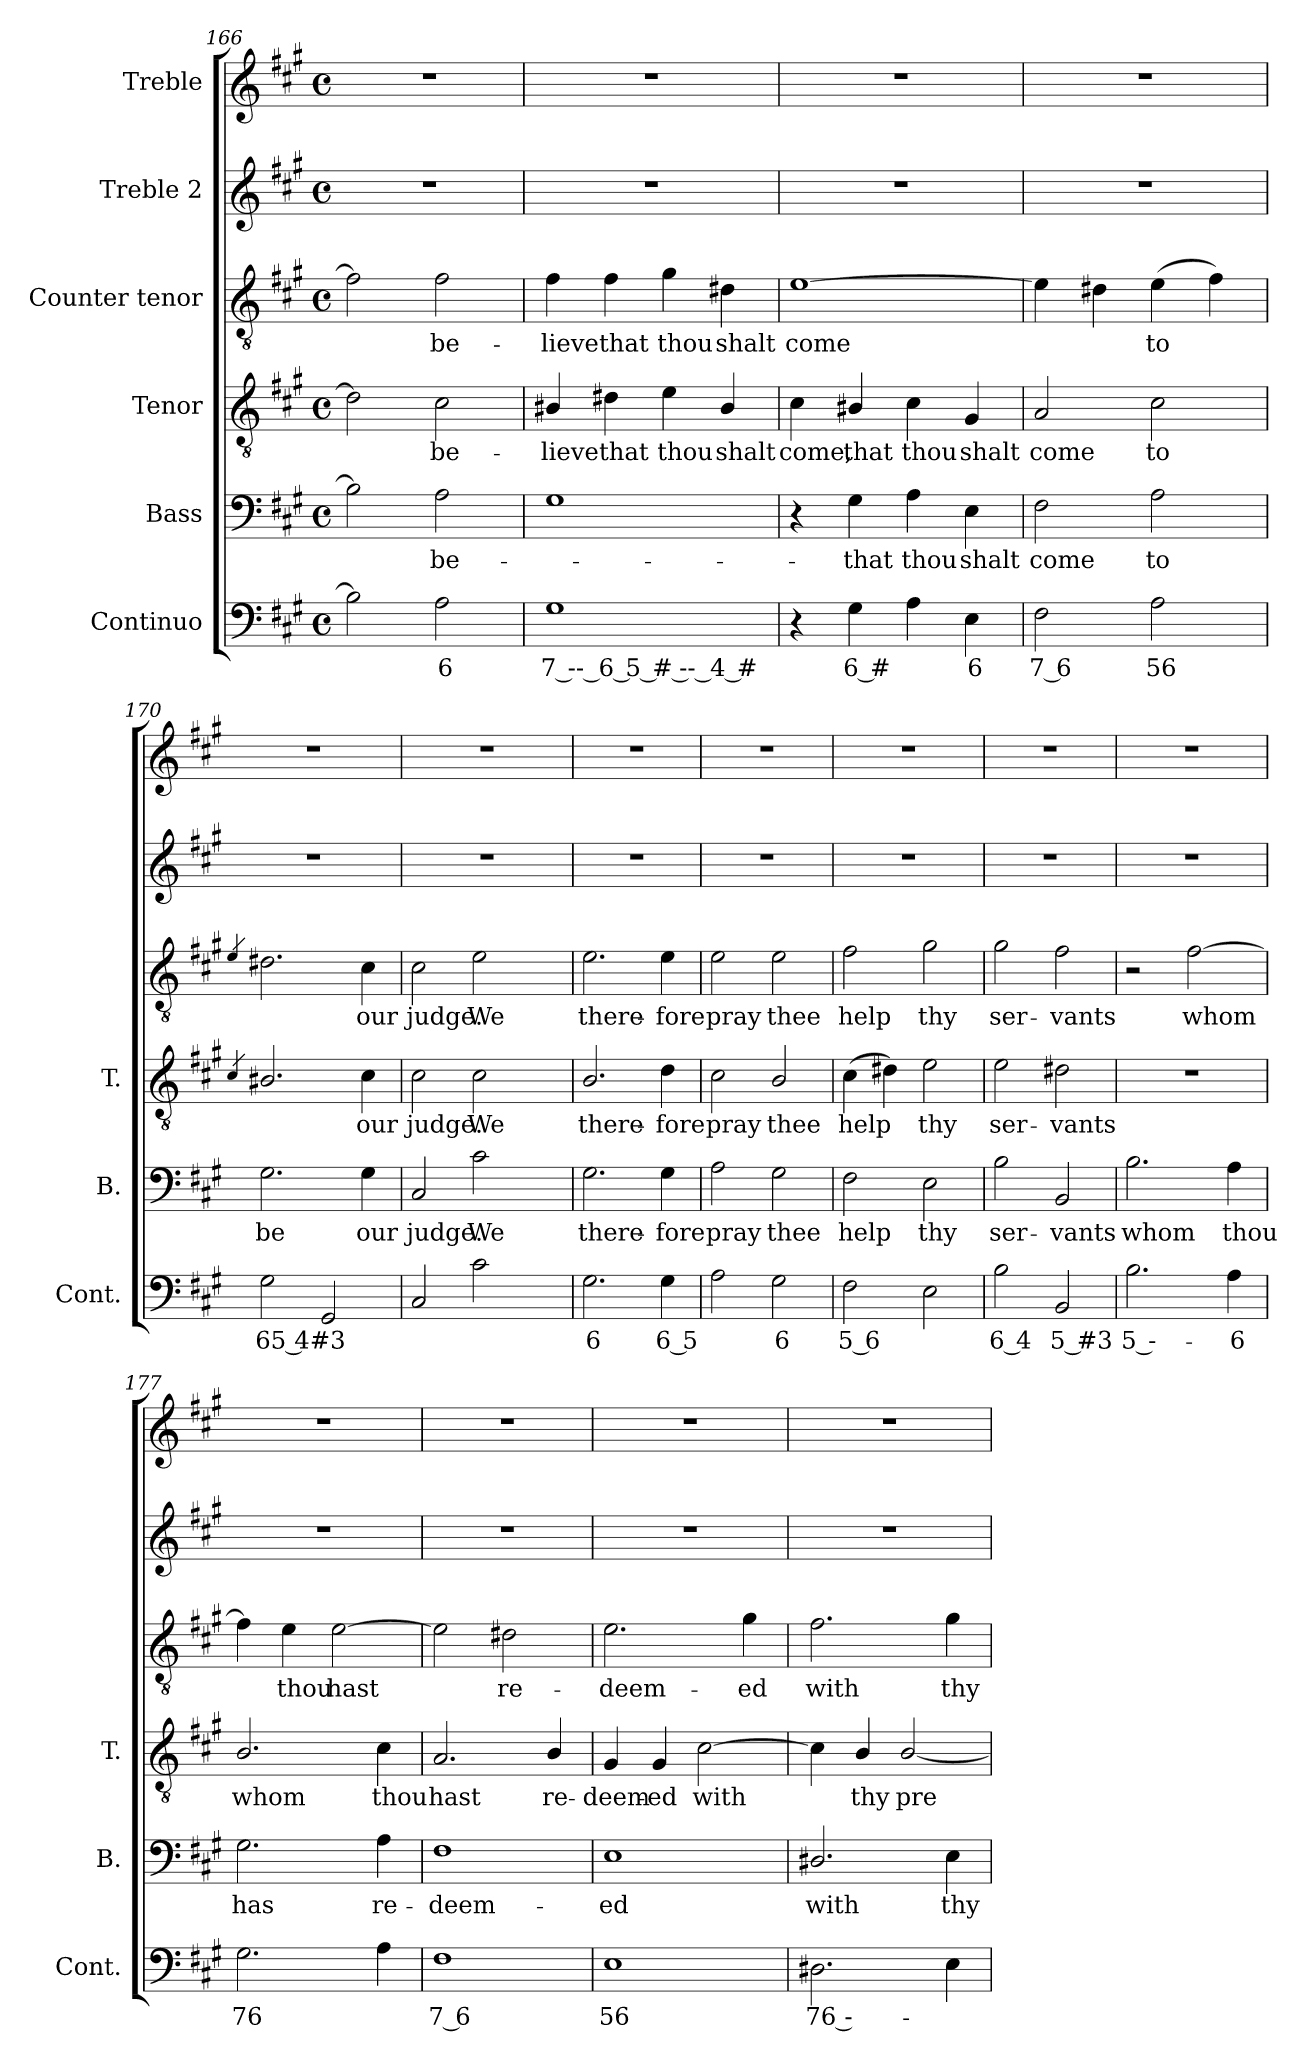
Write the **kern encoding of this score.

**kern	**text	**kern	**text	**kern	**text	**kern	**text	**kern	**kern
*part6	*part6	*part5	*part5	*part4	*part4	*part3	*part3	*part2	*part1
*staff6	*staff6	*staff5	*staff5	*staff4	*staff4	*staff3	*staff3	*staff2	*staff1
*I"Continuo	*	*I"Bass	*	*I"Tenor	*	*I"Counter tenor	*	*I"Treble 2	*I"Treble
*I'Cont.	*	*I'B.	*	*I'T.	*	*	*	*	*
*clefF4	*	*clefF4	*	*clefGv2	*	*clefGv2	*	*clefG2	*clefG2
*	*	*	*	*ITrd7c12	*	*ITrd7c12	*	*	*
*k[f#c#g#]	*	*k[f#c#g#]	*	*k[f#c#g#]	*	*k[f#c#g#]	*	*k[f#c#g#]	*k[f#c#g#]
*A:	*	*A:	*	*A:	*	*A:	*	*A:	*A:
*M4/4	*	*M4/4	*	*M4/4	*	*M4/4	*	*M4/4	*M4/4
*met(c)	*	*met(c)	*	*met(c)	*	*met(c)	*	*met(c)	*met(c)
=166	=166	=166	=166	=166	=166	=166	=166	=166	=166
2B\]	.	2B\]	.	2D#\]	.	2F#\]	.	1r	1r
!	!LO:LY:b	!	!LO:LY:b	!	!LO:LY:b	!	!LO:LY:b	!	!
2A\	6	2A\	be-	2C#\	be-	2F#\	be-	.	.
=167	=167	=167	=167	=167	=167	=167	=167	=167	=167
!	!LO:LY:b	!	!	!	!LO:LY:b	!	!LO:LY:b	!	!
1G#	7 -- 6 5 # -- 4 #	1G#	.	4BB#X/	-lieve	4F#\	-lieve	1r	1r
!	!	!	!	!	!LO:LY:b	!	!LO:LY:b	!	!
.	.	.	.	4D#X\	that	4F#\	that	.	.
!	!	!	!	!	!LO:LY:b	!	!LO:LY:b	!	!
.	.	.	.	4E\	thou	4G#\	thou	.	.
!	!	!	!	!	!LO:LY:b	!	!LO:LY:b	!	!
.	.	.	.	4BB#/	shalt	4D#X\	shalt	.	.
=168	=168	=168	=168	=168	=168	=168	=168	=168	=168
!	!	!	!	!	!LO:LY:b	!	!LO:LY:b	!	!
4r	.	4r	.	4C#\	come,	[1E	come	1r	1r
!	!LO:LY:b	!	!LO:LY:b	!	!LO:LY:b	!	!	!	!
4G#\	6 #	4G#\	-that	4BB#X/	that	.	.	.	.
!	!	!	!LO:LY:b	!	!LO:LY:b	!	!	!	!
4A\	.	4A\	thou	4C#\	thou	.	.	.	.
!	!LO:LY:b	!	!LO:LY:b	!	!LO:LY:b	!	!	!	!
4E\	6	4E\	shalt	4GG#/	shalt	.	.	.	.
!!LO:PB:g=z
=169	=169	=169	=169	=169	=169	=169	=169	=169	=169
!	!LO:LY:b	!	!LO:LY:b	!	!LO:LY:b	!	!	!	!
2F#\	7 6	2F#\	come	2AA/	come	4E\]	.	1r	1r
.	.	.	.	.	.	4D#X\	.	.	.
!	!LO:LY:b	!	!LO:LY:b	!	!LO:LY:b	!	!LO:LY:b	!	!
2A\	56	2A\	to	2C#\	to	(>4E\	to	.	.
.	.	.	.	.	.	4F#\)	.	.	.
=170	=170	=170	=170	=170	=170	=170	=170	=170	=170
.	.	.	.	4qC#/	.	4qE/	.	.	.
!	!LO:LY:b	!	!LO:LY:b	!	!	!	!	!	!
2G#\	65 4#3	2.G#\	be	2.BB#X/	.	2.D#X\	.	1r	1r
!	!LO:LY:b	!	!	!	!	!	!	!	!
2GG#/	--	.	.	.	.	.	.	.	.
!	!	!	!LO:LY:b	!	!LO:LY:b	!	!LO:LY:b	!	!
.	.	4G#\	our	4C#\	our	4C#\	our	.	.
=171	=171	=171	=171	=171	=171	=171	=171	=171	=171
!	!	!	!LO:LY:b	!	!LO:LY:b	!	!LO:LY:b	!	!
2C#/	.	2C#/	judge.	2C#\	judge.	2C#\	judge.	1r	1r
!	!	!	!LO:LY:b	!	!LO:LY:b	!	!LO:LY:b	!	!
2c#\	.	2c#\	We	2C#\	We	2E\	We	.	.
=172	=172	=172	=172	=172	=172	=172	=172	=172	=172
!	!LO:LY:b	!	!LO:LY:b	!	!LO:LY:b	!	!LO:LY:b	!	!
2.G#\	6	2.G#\	there-	2.BB/	there-	2.E\	there-	1r	1r
!	!LO:LY:b	!	!LO:LY:b	!	!LO:LY:b	!	!LO:LY:b	!	!
4G#\	6 5	4G#\	-fore	4D\	-fore	4E\	-fore	.	.
=173	=173	=173	=173	=173	=173	=173	=173	=173	=173
!	!	!	!LO:LY:b	!	!LO:LY:b	!	!LO:LY:b	!	!
2A\	.	2A\	pray	2C#\	pray	2E\	pray	1r	1r
!	!LO:LY:b	!	!LO:LY:b	!	!LO:LY:b	!	!LO:LY:b	!	!
2G#\	6	2G#\	thee	2BB/	thee	2E\	thee	.	.
=174	=174	=174	=174	=174	=174	=174	=174	=174	=174
!	!LO:LY:b	!	!LO:LY:b	!	!LO:LY:b	!	!LO:LY:b	!	!
2F#\	5 6	2F#\	help	(>4C#\	help	2F#\	help	1r	1r
.	.	.	.	4D#X\)	.	.	.	.	.
!	!	!	!LO:LY:b	!	!LO:LY:b	!	!LO:LY:b	!	!
2E\	.	2E\	thy	2E\	thy	2G#\	thy	.	.
!!LO:PB:g=z
=175	=175	=175	=175	=175	=175	=175	=175	=175	=175
!	!LO:LY:b	!	!LO:LY:b	!	!LO:LY:b	!	!LO:LY:b	!	!
2B\	6 4	2B\	ser-	2E\	ser-	2G#\	ser-	1r	1r
!	!LO:LY:b	!	!LO:LY:b	!	!LO:LY:b	!	!LO:LY:b	!	!
2BB/	5 #3	2BB/	-vants	2D#X\	-vants	2F#\	-vants	.	.
=176	=176	=176	=176	=176	=176	=176	=176	=176	=176
!	!LO:LY:b	!	!LO:LY:b	!	!	!	!	!	!
2.B\	5 ---	2.B\	whom	1r	.	2r	.	1r	1r
!	!	!	!	!	!	!	!LO:LY:b	!	!
.	.	.	.	.	.	[2F#\	whom	.	.
!	!LO:LY:b	!	!LO:LY:b	!	!	!	!	!	!
4A\	6	4A\	thou	.	.	.	.	.	.
=177	=177	=177	=177	=177	=177	=177	=177	=177	=177
!	!LO:LY:b	!	!LO:LY:b	!	!LO:LY:b	!	!	!	!
2.G#\	76	2.G#\	has	2.BB/	whom	4F#\]	.	1r	1r
!	!	!	!	!	!	!	!LO:LY:b	!	!
.	.	.	.	.	.	4E\	thou	.	.
!	!	!	!	!	!	!	!LO:LY:b	!	!
.	.	.	.	.	.	[2E\	hast	.	.
!	!	!	!LO:LY:b	!	!LO:LY:b	!	!	!	!
4A\	.	4A\	re-	4C#\	thou	.	.	.	.
=178	=178	=178	=178	=178	=178	=178	=178	=178	=178
!	!LO:LY:b	!	!LO:LY:b	!	!LO:LY:b	!	!	!	!
1F#	7 6	1F#	-deem-	2.AA/	hast	2E\]	.	1r	1r
!	!	!	!	!	!	!	!LO:LY:b	!	!
.	.	.	.	.	.	2D#X\	re-	.	.
!	!	!	!	!	!LO:LY:b	!	!	!	!
.	.	.	.	4BB/	re-	.	.	.	.
=179	=179	=179	=179	=179	=179	=179	=179	=179	=179
!	!LO:LY:b	!	!LO:LY:b	!	!LO:LY:b	!	!LO:LY:b	!	!
1E	56	1E	-ed	4GG#/	-deem-	2.E\	-deem-	1r	1r
!	!	!	!	!	!LO:LY:b	!	!	!	!
.	.	.	.	4GG#/	-ed	.	.	.	.
!	!	!	!	!	!LO:LY:b	!	!	!	!
.	.	.	.	[2C#\	with	.	.	.	.
!	!	!	!	!	!	!	!LO:LY:b	!	!
.	.	.	.	.	.	4G#\	-ed	.	.
!!LO:LB:g=z
=180	=180	=180	=180	=180	=180	=180	=180	=180	=180
!	!LO:LY:b	!	!LO:LY:b	!	!	!	!LO:LY:b	!	!
2.D#X\	76 ---	2.D#X/	with	4C#\]	.	2.F#\	with	1r	1r
!	!	!	!	!	!LO:LY:b	!	!	!	!
.	.	.	.	4BB/	thy	.	.	.	.
!	!	!	!	!	!LO:LY:b	!	!	!	!
.	.	.	.	[2BB/	pre-	.	.	.	.
!	!	!	!LO:LY:b	!	!	!	!LO:LY:b	!	!
4E\	.	4E\	thy	.	.	4G#\	thy	.	.
=	=	=	=	=	=	=	=	=	=
*-	*-	*-	*-	*-	*-	*-	*-	*-	*-
